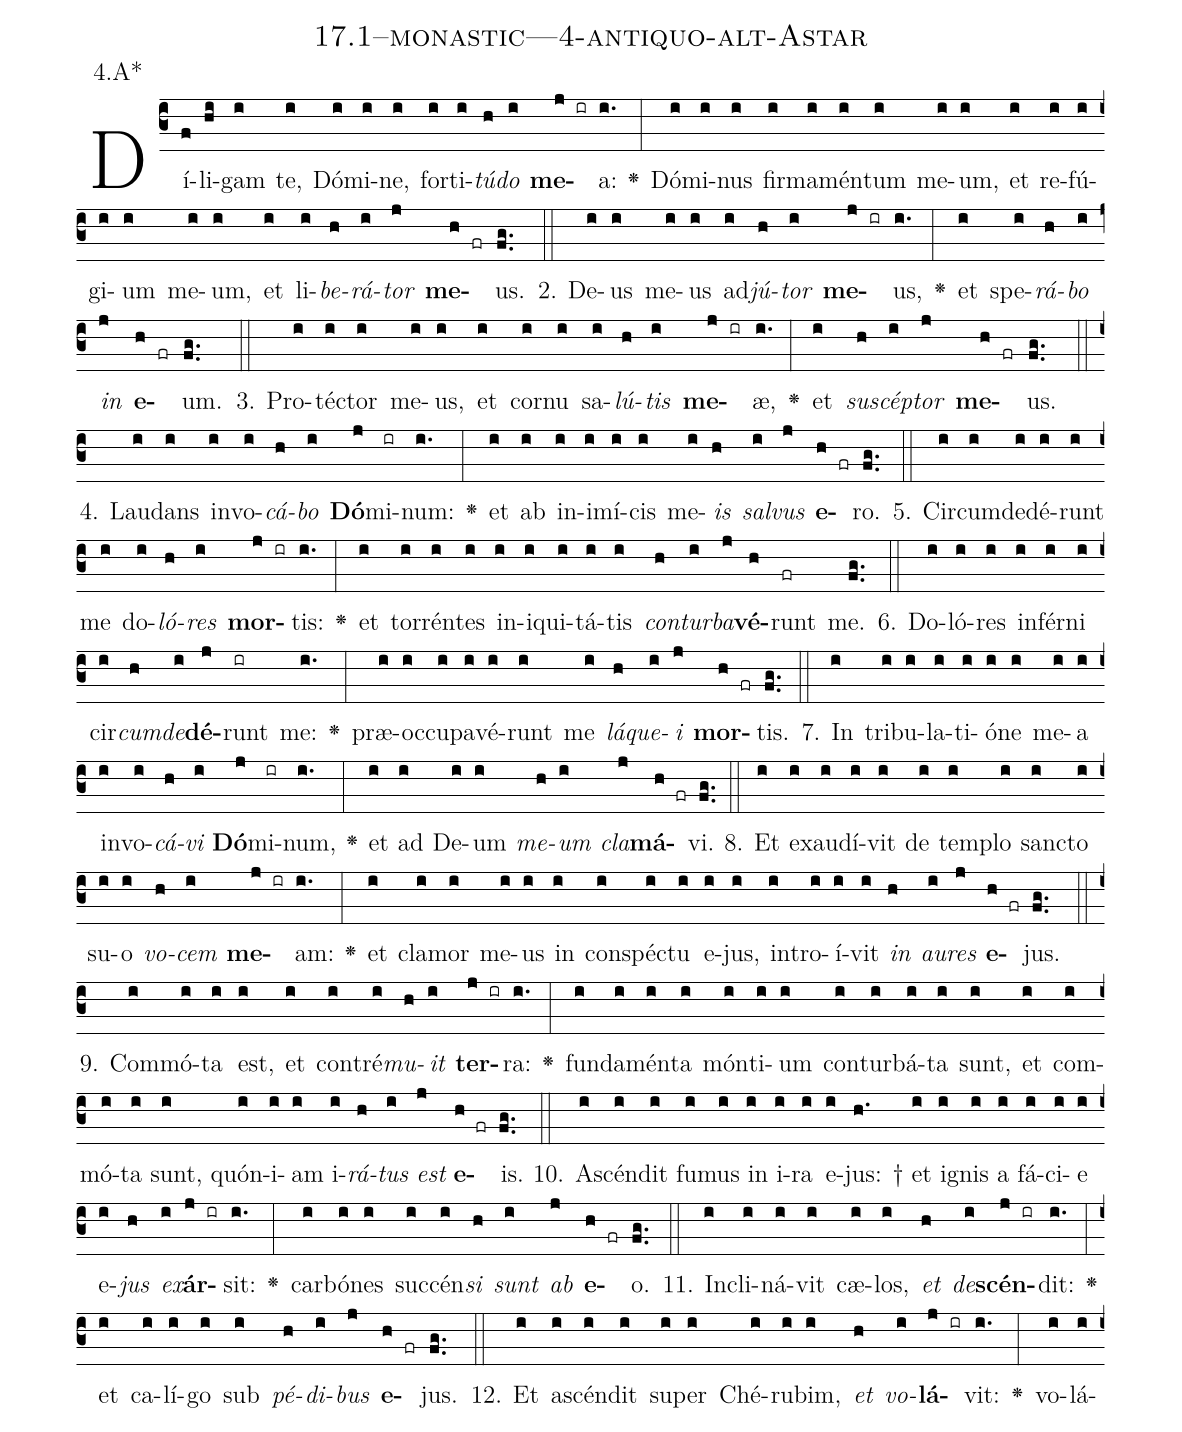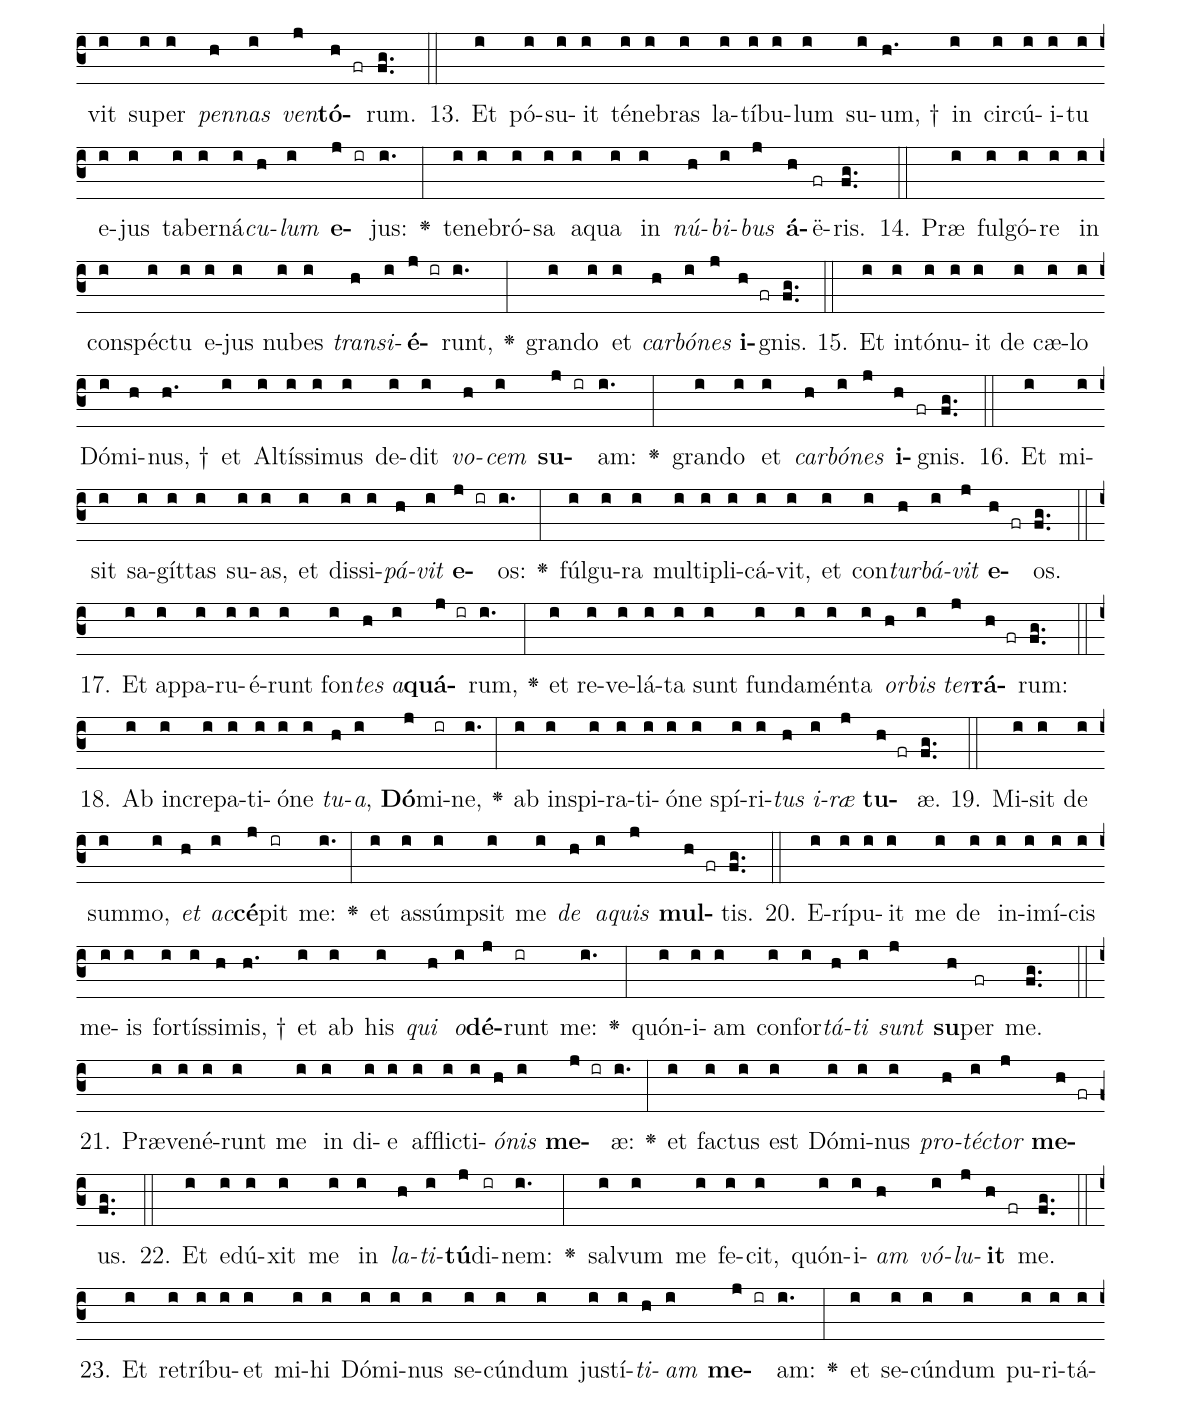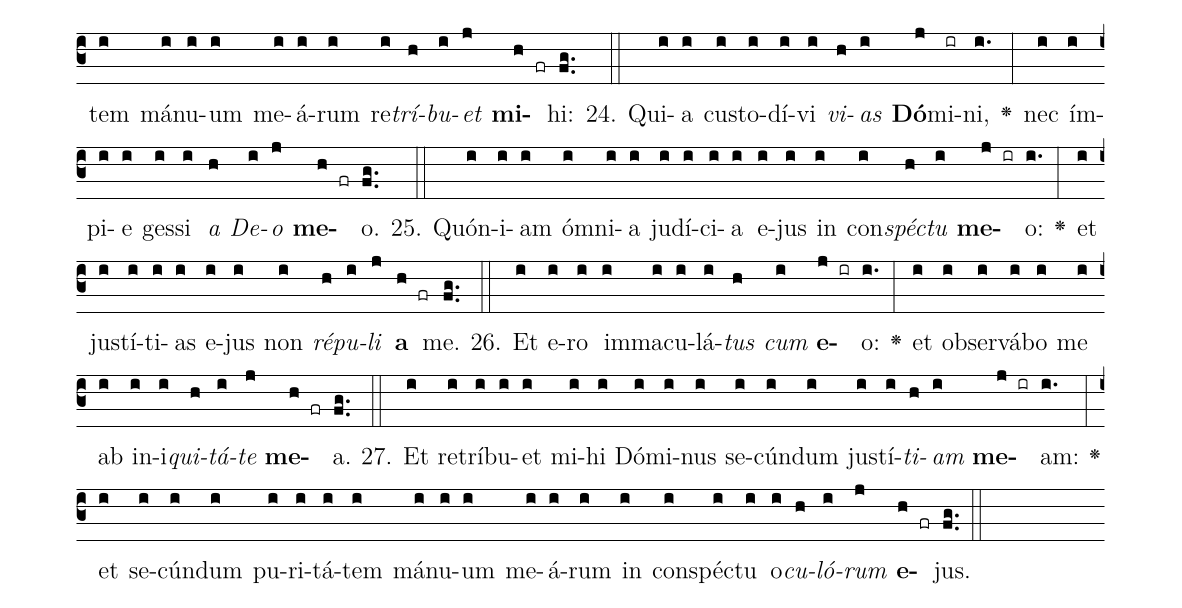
name: 17.1--monastic---4-antiquo-alt-Astar;
annotation: 4.A*;
%%
(c3)Dí(f)li(hi)gam(i) te,(i) Dó(i)mi(i)ne,(i) for(i)ti(i)<i>tú</i>(h)<i>do</i>(i) <b>me</b>(j ir)a:(i.) <v>\greheightstar</v>(:) Dó(i)mi(i)nus(i) fir(i)ma(i)mén(i)tum(i) me(i)um,(i) et(i) re(i)fú(i)gi(i)um(i) me(i)um,(i) et(i) li(i)<i>be</i>(h)<i>rá</i>(i)<i>tor</i>(j) <b>me</b>(h fr)us.(fg..) (::)
2. De(i)us(i) me(i)us(i) ad(i)<i>jú</i>(h)<i>tor</i>(i) <b>me</b>(j ir)us,(i.) <v>\greheightstar</v>(:) et(i) spe(i)<i>rá</i>(h)<i>bo</i>(i) <i>in</i>(j) <b>e</b>(h fr)um.(fg..) (::)
3. Pro(i)téc(i)tor(i) me(i)us,(i) et(i) cor(i)nu(i) sa(i)<i>lú</i>(h)<i>tis</i>(i) <b>me</b>(j ir)æ,(i.) <v>\greheightstar</v>(:) et(i) <i>su</i>(h)<i>scép</i>(i)<i>tor</i>(j) <b>me</b>(h fr)us.(fg..) (::)
4. Lau(i)dans(i) in(i)vo(i)<i>cá</i>(h)<i>bo</i>(i) <b>Dó</b>(j)mi(ir)num:(i.) <v>\greheightstar</v>(:) et(i) ab(i) in(i)i(i)mí(i)cis(i) me(i)<i>is</i>(h) <i>sal</i>(i)<i>vus</i>(j) <b>e</b>(h fr)ro.(fg..) (::)
5. Cir(i)cum(i)de(i)dé(i)runt(i) me(i) do(i)<i>ló</i>(h)<i>res</i>(i) <b>mor</b>(j ir)tis:(i.) <v>\greheightstar</v>(:) et(i) tor(i)rén(i)tes(i) in(i)i(i)qui(i)tá(i)tis(i) <i>con</i>(h)<i>tur</i>(i)<i>ba</i>(j)<b>vé</b>(h)runt(fr) me.(fg..) (::)
6. Do(i)ló(i)res(i) in(i)fér(i)ni(i) cir(i)<i>cum</i>(h)<i>de</i>(i)<b>dé</b>(j)runt(ir) me:(i.) <v>\greheightstar</v>(:) præ(i)oc(i)cu(i)pa(i)vé(i)runt(i) me(i) <i>lá</i>(h)<i>que</i>(i)<i>i</i>(j) <b>mor</b>(h fr)tis.(fg..) (::)
7. In(i) tri(i)bu(i)la(i)ti(i)ó(i)ne(i) me(i)a(i) in(i)vo(i)<i>cá</i>(h)<i>vi</i>(i) <b>Dó</b>(j)mi(ir)num,(i.) <v>\greheightstar</v>(:) et(i) ad(i) De(i)um(i) <i>me</i>(h)<i>um</i>(i) <i>cla</i>(j)<b>má</b>(h fr)vi.(fg..) (::)
8. Et(i) ex(i)au(i)dí(i)vit(i) de(i) tem(i)plo(i) sanc(i)to(i) su(i)o(i) <i>vo</i>(h)<i>cem</i>(i) <b>me</b>(j ir)am:(i.) <v>\greheightstar</v>(:) et(i) cla(i)mor(i) me(i)us(i) in(i) con(i)spéc(i)tu(i) e(i)jus,(i) in(i)tro(i)í(i)vit(i) <i>in</i>(h) <i>au</i>(i)<i>res</i>(j) <b>e</b>(h fr)jus.(fg..) (::)
9. Com(i)mó(i)ta(i) est,(i) et(i) con(i)tré(i)<i>mu</i>(h)<i>it</i>(i) <b>ter</b>(j ir)ra:(i.) <v>\greheightstar</v>(:) fun(i)da(i)mén(i)ta(i) món(i)ti(i)um(i) con(i)tur(i)bá(i)ta(i) sunt,(i) et(i) com(i)mó(i)ta(i) sunt,(i) quón(i)i(i)am(i) i(i)<i>rá</i>(h)<i>tus</i>(i) <i>est</i>(j) <b>e</b>(h fr)is.(fg..) (::)
10. A(i)scén(i)dit(i) fu(i)mus(i) in(i) i(i)ra(i) e(i)jus: †(h.) et(i) i(i)gnis(i) a(i) fá(i)ci(i)e(i) e(i)<i>jus</i>(h) <i>ex</i>(i)<b>ár</b>(j ir)sit:(i.) <v>\greheightstar</v>(:) car(i)bó(i)nes(i) suc(i)cén(i)<i>si</i>(h) <i>sunt</i>(i) <i>ab</i>(j) <b>e</b>(h fr)o.(fg..) (::)
11. In(i)cli(i)ná(i)vit(i) cæ(i)los,(i) <i>et</i>(h) <i>de</i>(i)<b>scén</b>(j ir)dit:(i.) <v>\greheightstar</v>(:) et(i) ca(i)lí(i)go(i) sub(i) <i>pé</i>(h)<i>di</i>(i)<i>bus</i>(j) <b>e</b>(h fr)jus.(fg..) (::)
12. Et(i) a(i)scén(i)dit(i) su(i)per(i) Ché(i)ru(i)bim,(i) <i>et</i>(h) <i>vo</i>(i)<b>lá</b>(j ir)vit:(i.) <v>\greheightstar</v>(:) vo(i)lá(i)vit(i) su(i)per(i) <i>pen</i>(h)<i>nas</i>(i) <i>ven</i>(j)<b>tó</b>(h fr)rum.(fg..) (::)
13. Et(i) pó(i)su(i)it(i) té(i)ne(i)bras(i) la(i)tí(i)bu(i)lum(i) su(i)um, †(h.) in(i) cir(i)cú(i)i(i)tu(i) e(i)jus(i) ta(i)ber(i)ná(i)<i>cu</i>(h)<i>lum</i>(i) <b>e</b>(j ir)jus:(i.) <v>\greheightstar</v>(:) te(i)ne(i)bró(i)sa(i) a(i)qua(i) in(i) <i>nú</i>(h)<i>bi</i>(i)<i>bus</i>(j) <b>á</b>(h)ë(fr)ris.(fg..) (::)
14. Præ(i) ful(i)gó(i)re(i) in(i) con(i)spéc(i)tu(i) e(i)jus(i) nu(i)bes(i) <i>trans</i>(h)<i>i</i>(i)<b>é</b>(j ir)runt,(i.) <v>\greheightstar</v>(:) gran(i)do(i) et(i) <i>car</i>(h)<i>bó</i>(i)<i>nes</i>(j) <b>i</b>(h fr)gnis.(fg..) (::)
15. Et(i) in(i)tó(i)nu(i)it(i) de(i) cæ(i)lo(i) Dó(i)mi(h)nus, †(h.) et(i) Al(i)tís(i)si(i)mus(i) de(i)dit(i) <i>vo</i>(h)<i>cem</i>(i) <b>su</b>(j ir)am:(i.) <v>\greheightstar</v>(:) gran(i)do(i) et(i) <i>car</i>(h)<i>bó</i>(i)<i>nes</i>(j) <b>i</b>(h fr)gnis.(fg..) (::)
16. Et(i) mi(i)sit(i) sa(i)gít(i)tas(i) su(i)as,(i) et(i) dis(i)si(i)<i>pá</i>(h)<i>vit</i>(i) <b>e</b>(j ir)os:(i.) <v>\greheightstar</v>(:) fúl(i)gu(i)ra(i) mul(i)ti(i)pli(i)cá(i)vit,(i) et(i) con(i)<i>tur</i>(h)<i>bá</i>(i)<i>vit</i>(j) <b>e</b>(h fr)os.(fg..) (::)
17. Et(i) ap(i)pa(i)ru(i)é(i)runt(i) fon(i)<i>tes</i>(h) <i>a</i>(i)<b>quá</b>(j ir)rum,(i.) <v>\greheightstar</v>(:) et(i) re(i)ve(i)lá(i)ta(i) sunt(i) fun(i)da(i)mén(i)ta(i) <i>or</i>(h)<i>bis</i>(i) <i>ter</i>(j)<b>rá</b>(h fr)rum:(fg..) (::)
18. Ab(i) in(i)cre(i)pa(i)ti(i)ó(i)ne(i) <i>tu</i>(h)<i>a</i>,(i) <b>Dó</b>(j)mi(ir)ne,(i.) <v>\greheightstar</v>(:) ab(i) in(i)spi(i)ra(i)ti(i)ó(i)ne(i) spí(i)ri(i)<i>tus</i>(h) <i>i</i>(i)<i>ræ</i>(j) <b>tu</b>(h fr)æ.(fg..) (::)
19. Mi(i)sit(i) de(i) sum(i)mo,(i) <i>et</i>(h) <i>ac</i>(i)<b>cé</b>(j)pit(ir) me:(i.) <v>\greheightstar</v>(:) et(i) as(i)súmp(i)sit(i) me(i) <i>de</i>(h) <i>a</i>(i)<i>quis</i>(j) <b>mul</b>(h fr)tis.(fg..) (::)
20. E(i)rí(i)pu(i)it(i) me(i) de(i) in(i)i(i)mí(i)cis(i) me(i)is(i) for(i)tís(i)si(h)mis, †(h.) et(i) ab(i) his(i) <i>qui</i>(h) <i>o</i>(i)<b>dé</b>(j)runt(ir) me:(i.) <v>\greheightstar</v>(:) quón(i)i(i)am(i) con(i)for(i)<i>tá</i>(h)<i>ti</i>(i) <i>sunt</i>(j) <b>su</b>(h)per(fr) me.(fg..) (::)
21. Præ(i)ve(i)né(i)runt(i) me(i) in(i) di(i)e(i) af(i)flic(i)ti(i)<i>ó</i>(h)<i>nis</i>(i) <b>me</b>(j ir)æ:(i.) <v>\greheightstar</v>(:) et(i) fac(i)tus(i) est(i) Dó(i)mi(i)nus(i) <i>pro</i>(h)<i>téc</i>(i)<i>tor</i>(j) <b>me</b>(h fr)us.(fg..) (::)
22. Et(i) e(i)dú(i)xit(i) me(i) in(i) <i>la</i>(h)<i>ti</i>(i)<b>tú</b>(j)di(ir)nem:(i.) <v>\greheightstar</v>(:) sal(i)vum(i) me(i) fe(i)cit,(i) quón(i)i(i)<i>am</i>(h) <i>vó</i>(i)<i>lu</i>(j)<b>it</b>(h fr) me.(fg..) (::)
23. Et(i) re(i)trí(i)bu(i)et(i) mi(i)hi(i) Dó(i)mi(i)nus(i) se(i)cún(i)dum(i) jus(i)tí(i)<i>ti</i>(h)<i>am</i>(i) <b>me</b>(j ir)am:(i.) <v>\greheightstar</v>(:) et(i) se(i)cún(i)dum(i) pu(i)ri(i)tá(i)tem(i) má(i)nu(i)um(i) me(i)á(i)rum(i) re(i)<i>trí</i>(h)<i>bu</i>(i)<i>et</i>(j) <b>mi</b>(h fr)hi:(fg..) (::)
24. Qui(i)a(i) cus(i)to(i)dí(i)vi(i) <i>vi</i>(h)<i>as</i>(i) <b>Dó</b>(j)mi(ir)ni,(i.) <v>\greheightstar</v>(:) nec(i) ím(i)pi(i)e(i) ges(i)si(i) <i>a</i>(h) <i>De</i>(i)<i>o</i>(j) <b>me</b>(h fr)o.(fg..) (::)
25. Quón(i)i(i)am(i) óm(i)ni(i)a(i) ju(i)dí(i)ci(i)a(i) e(i)jus(i) in(i) con(i)<i>spéc</i>(h)<i>tu</i>(i) <b>me</b>(j ir)o:(i.) <v>\greheightstar</v>(:) et(i) jus(i)tí(i)ti(i)as(i) e(i)jus(i) non(i) <i>ré</i>(h)<i>pu</i>(i)<i>li</i>(j) <b>a</b>(h fr) me.(fg..) (::)
26. Et(i) e(i)ro(i) im(i)ma(i)cu(i)lá(i)<i>tus</i>(h) <i>cum</i>(i) <b>e</b>(j ir)o:(i.) <v>\greheightstar</v>(:) et(i) ob(i)ser(i)vá(i)bo(i) me(i) ab(i) in(i)i(i)<i>qui</i>(h)<i>tá</i>(i)<i>te</i>(j) <b>me</b>(h fr)a.(fg..) (::)
27. Et(i) re(i)trí(i)bu(i)et(i) mi(i)hi(i) Dó(i)mi(i)nus(i) se(i)cún(i)dum(i) jus(i)tí(i)<i>ti</i>(h)<i>am</i>(i) <b>me</b>(j ir)am:(i.) <v>\greheightstar</v>(:) et(i) se(i)cún(i)dum(i) pu(i)ri(i)tá(i)tem(i) má(i)nu(i)um(i) me(i)á(i)rum(i) in(i) con(i)spéc(i)tu(i) o(i)<i>cu</i>(h)<i>ló</i>(i)<i>rum</i>(j) <b>e</b>(h fr)jus.(fg..) (::)
